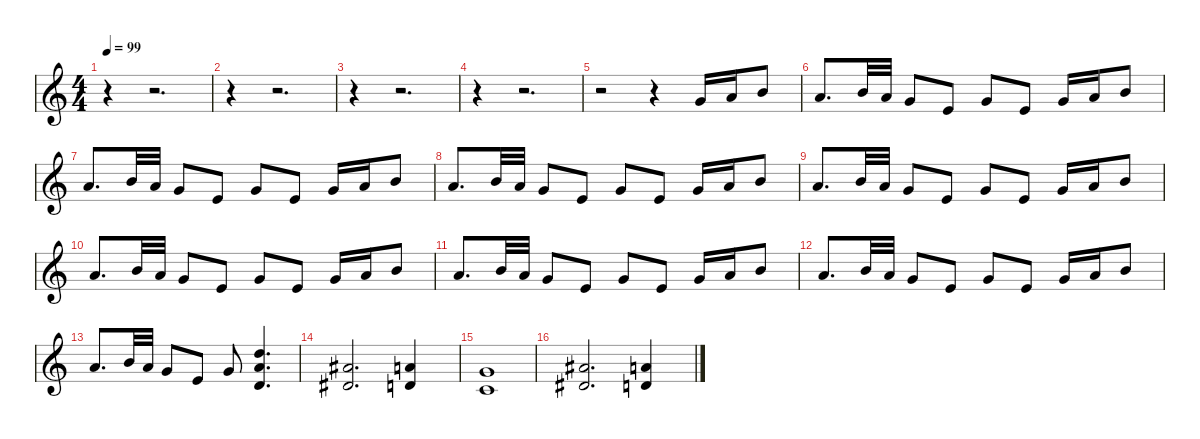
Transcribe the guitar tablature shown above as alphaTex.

\defaultSystemsLayout 4
\hideDynamics
\bracketExtendMode nobrackets
\singleTrackTrackNamePolicy hidden
\multiTrackTrackNamePolicy hidden
\firstSystemTrackNameMode fullname
\firstSystemTrackNameOrientation horizontal
\otherSystemsTrackNameOrientation horizontal
\track ("Choir shiz" "chr.") {instrument choiraahs}
\staff {score}
\tuning (E4 C4 G3 C3 G2 C2)
\ts (4 4)
\tempo 99
\clef g2
\ks c
r.4{dy f beam Down} r.2{d beam Down} |
r.4{beam Down} r.2{d beam Down} |
r.4{beam Down} r.2{d beam Down} |
r.4{beam Down} r.2{d beam Down} |
r.2{beam Down} r.4{beam Down} 12.3.16{beam Up} 14.3.16{beam Up} 16.3.8{beam Up} |
14.3.8{d beam Up} 16.3.32{beam Up} 14.3.32{beam Up} 12.3.8{beam Up} 16.4.8{beam Up} 12.3.8{beam Up} 16.4.8{beam Up} 12.3.16{beam Up} 14.3.16{beam Up} 16.3.8{beam Up} |
14.3.8{d beam Up} 16.3.32{beam Up} 14.3.32{beam Up} 12.3.8{beam Up} 16.4.8{beam Up} 12.3.8{beam Up} 16.4.8{beam Up} 12.3.16{beam Up} 14.3.16{beam Up} 16.3.8{beam Up} |
14.3.8{d beam Up} 16.3.32{beam Up} 14.3.32{beam Up} 12.3.8{beam Up} 16.4.8{beam Up} 12.3.8{beam Up} 16.4.8{beam Up} 12.3.16{beam Up} 14.3.16{beam Up} 16.3.8{beam Up} |
14.3.8{d beam Up} 16.3.32{beam Up} 14.3.32{beam Up} 12.3.8{beam Up} 16.4.8{beam Up} 12.3.8{beam Up} 16.4.8{beam Up} 12.3.16{beam Up} 14.3.16{beam Up} 16.3.8{beam Up} |
14.3.8{d beam Up} 16.3.32{beam Up} 14.3.32{beam Up} 12.3.8{beam Up} 16.4.8{beam Up} 12.3.8{beam Up} 16.4.8{beam Up} 12.3.16{beam Up} 14.3.16{beam Up} 16.3.8{beam Up} |
14.3.8{d beam Up} 16.3.32{beam Up} 14.3.32{beam Up} 12.3.8{beam Up} 16.4.8{beam Up} 12.3.8{beam Up} 16.4.8{beam Up} 12.3.16{beam Up} 14.3.16{beam Up} 16.3.8{beam Up} |
14.3.8{d beam Up} 16.3.32{beam Up} 14.3.32{beam Up} 12.3.8{beam Up} 16.4.8{beam Up} 12.3.8{beam Up} 16.4.8{beam Up} 12.3.16{beam Up} 14.3.16{beam Up} 16.3.8{beam Up} |
14.3.8{d beam Up} 16.3.32{beam Up} 14.3.32{beam Up} 12.3.8{beam Up} 16.4.8{beam Up} 12.3.8{beam Up} (14.2 14.3 14.4).4{d beam Up} |
(15.3{acc #} 15.4{acc #}).2{d beam Up} (14.3 14.4).4{beam Up} |
(12.3 12.4).1{beam Up} |
(15.3{acc #} 15.4{acc #}).2{d beam Up} (14.3 14.4).4{beam Up}
